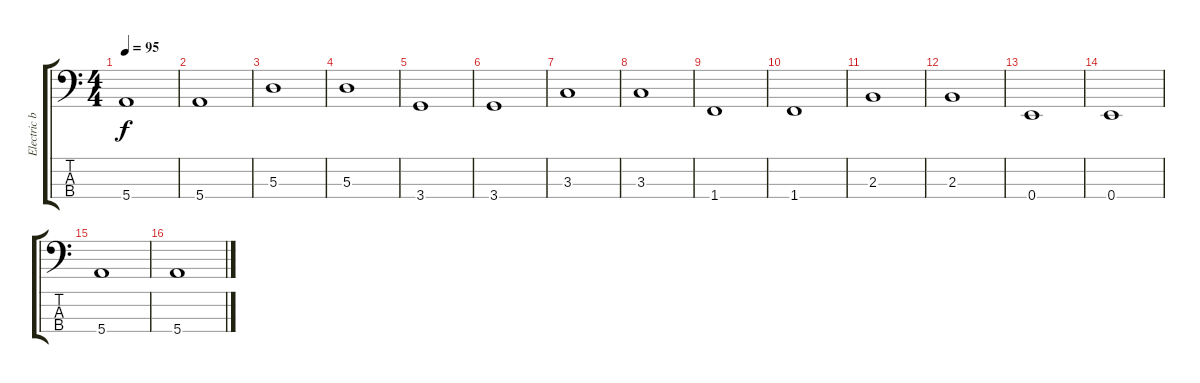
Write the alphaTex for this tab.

\track ("Electric bass" "Electric b") {instrument electricbassfinger}
\staff {score tabs}
\tuning (G2 D2 A1 E1) {hide}
\ts (4 4)
\tempo 95
\clef f4
\ks c
5.4.1{dy f} |
5.4.1 |
5.3.1 |
5.3.1 |
3.4.1 |
3.4.1 |
3.3.1 |
3.3.1 |
1.4.1 |
1.4.1 |
2.3.1 |
2.3.1 |
0.4.1 |
0.4.1 |
5.4.1 |
5.4.1
